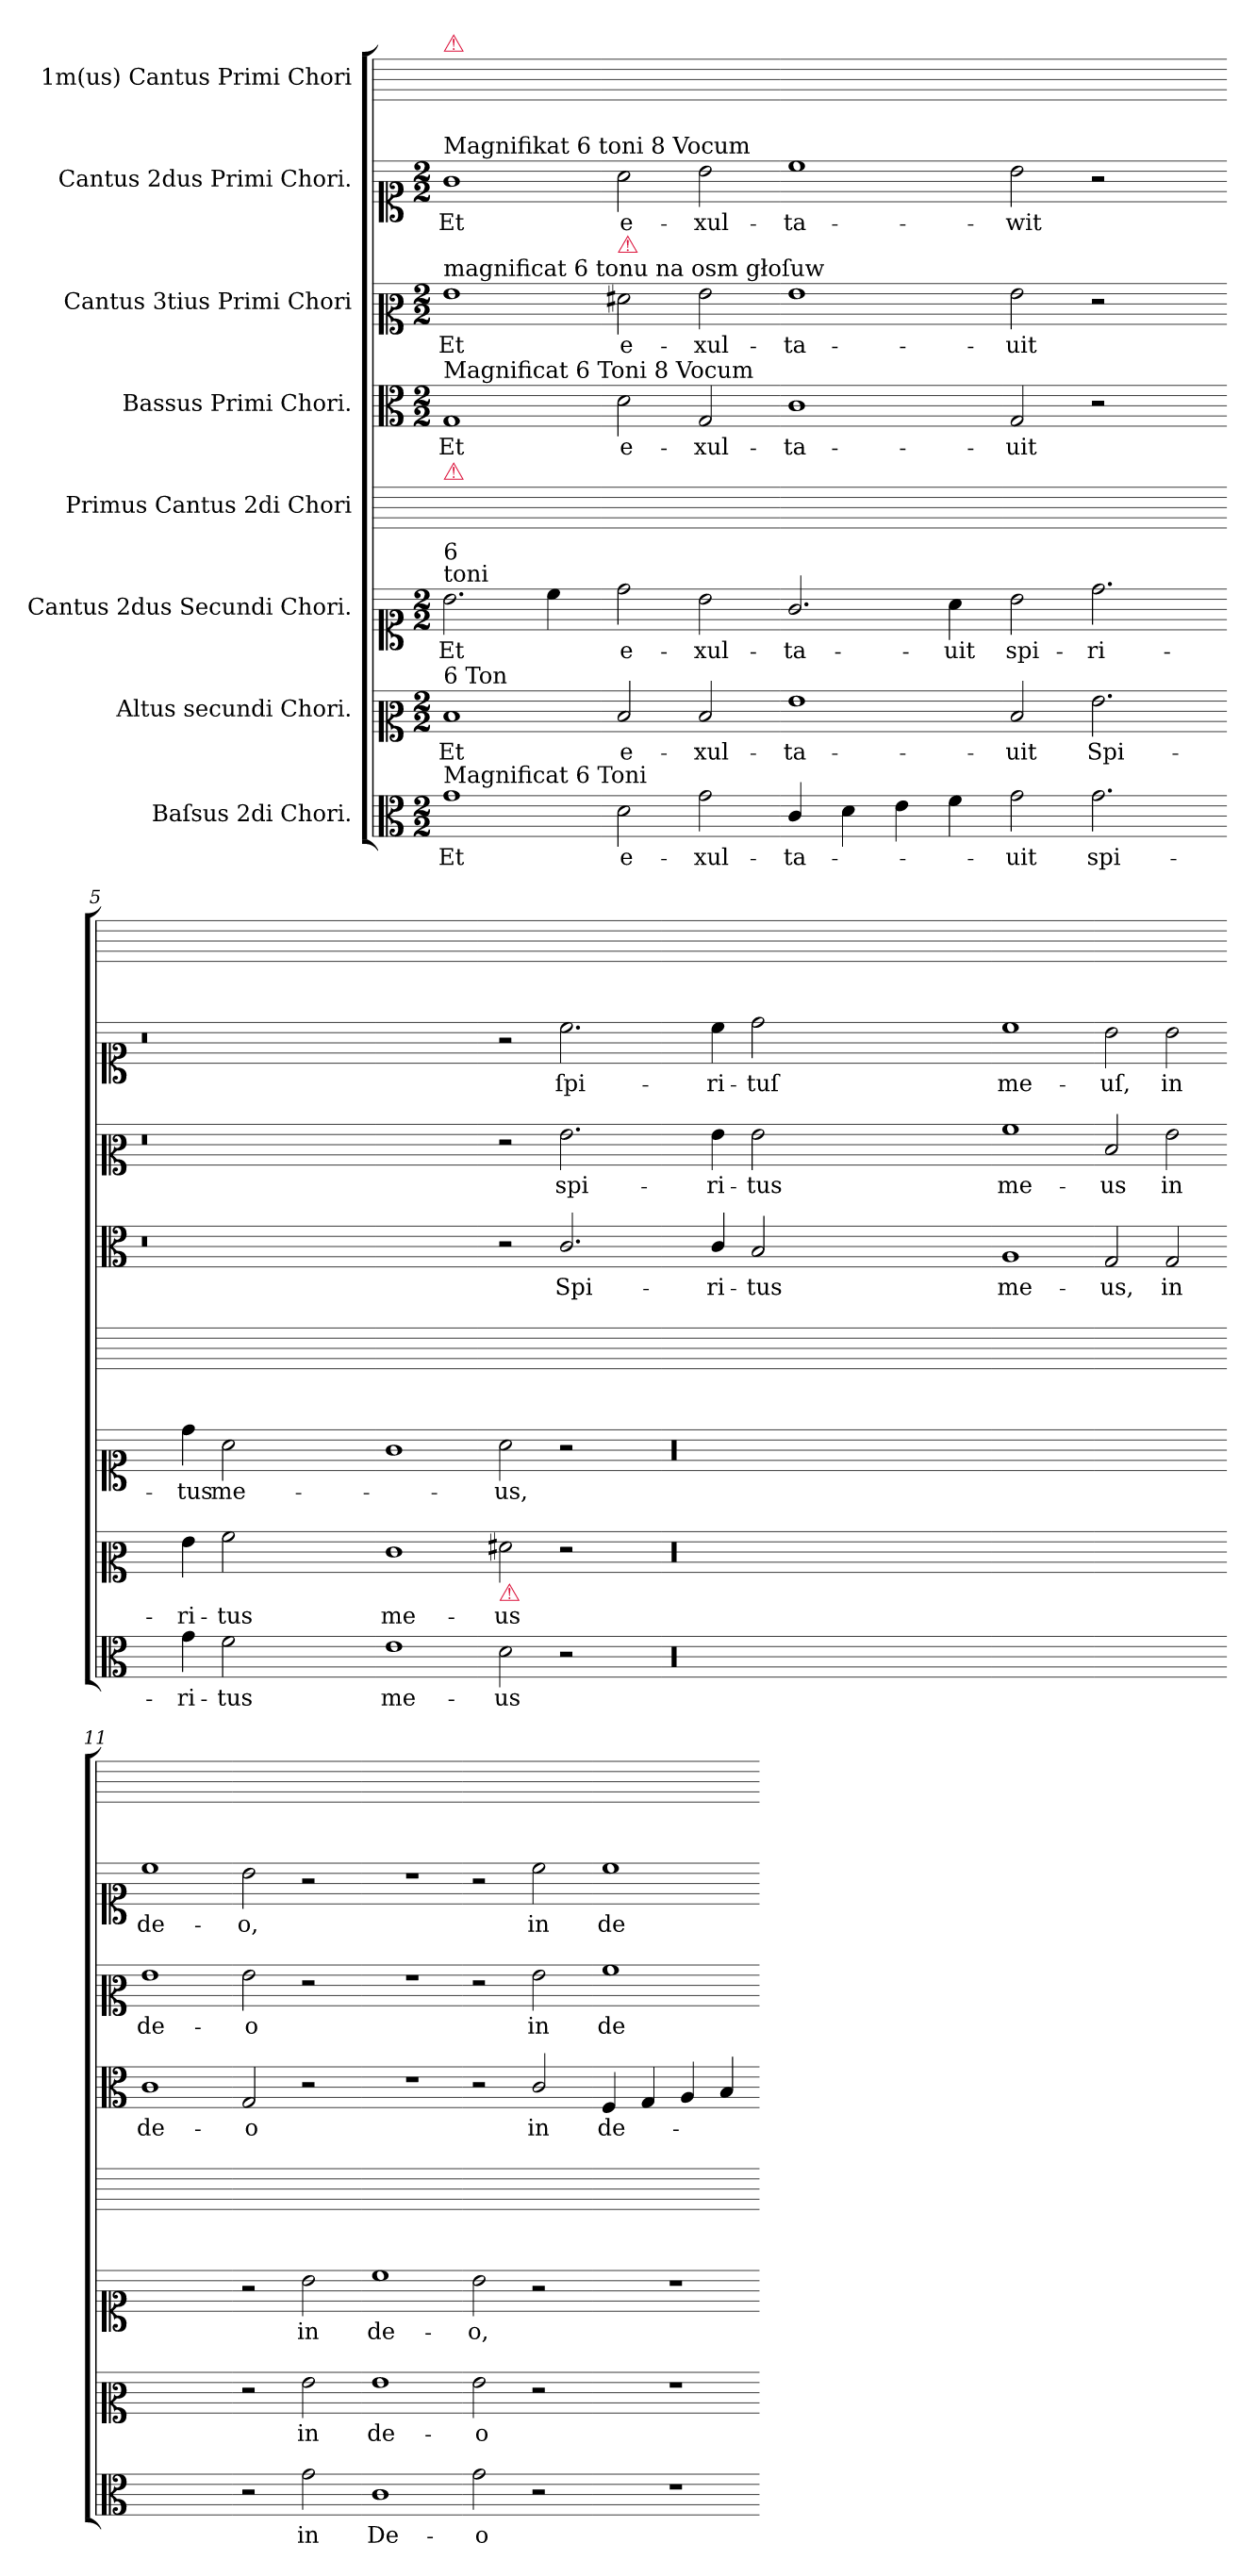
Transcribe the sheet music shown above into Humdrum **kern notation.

**kern	**text	**kern	**text	**kern	**text	**kern	**kern	**text	**kern	**text	**kern	**text	**kern
*part8	*part8	*part7	*part7	*part6	*part6	*part5	*part4	*part4	*part3	*part3	*part2	*part2	*part1
*staff8	*staff8	*staff7	*staff7	*staff6	*staff6	*staff5	*staff4	*staff4	*staff3	*staff3	*staff2	*staff2	*staff1
*I"Baſsus 2di Chori.	*	*I"Altus secundi Chori.	*	*I"Cantus 2dus Secundi Chori.	*	*I"Primus Cantus 2di Chori	*I"Bassus Primi Chori.	*	*I"Cantus 3tius Primi Chori	*	*I"Cantus 2dus Primi Chori.	*	*I"1m(us) Cantus Primi Chori
*clefC3	*	*clefC2	*	*clefC1	*	*	*clefC3	*	*clefC2	*	*clefC1	*	*
*k[]	*	*k[]	*	*k[]	*	*k[]	*k[]	*	*k[]	*	*k[]	*	*k[]
*C:	*	*C:	*	*C:	*	*C:	*C:	*	*C:	*	*C:	*	*C:
*M2/2	*	*M2/2	*	*M2/2	*	*	*M2/2	*	*M2/2	*	*M2/2	*	*
=1	=1	=1	=1	=1	=1	=1	=1	=1	=1	=1	=1	=1	=1
!	!	!	!	!	!	!	!	!	!	!	!	!	!LO:TX:a:color=crimson:t=⚠
!	!	!	!	!	!	!	!	!	!	!	!LO:TX:a:t=Magnifikat 6 toni 8 Vocum	!	!
!	!	!	!	!	!	!	!	!	!LO:TX:a:t=magnificat 6 tonu na osm głoſuw	!	!	!	!
!	!	!	!	!	!	!	!LO:TX:a:t=Magnificat 6 Toni 8 Vocum	!	!	!	!	!	!
!	!	!	!	!	!	!LO:TX:a:color=crimson:t=⚠	!	!	!	!	!	!	!
!	!	!	!	!LO:TX:a:t=6\ntoni	!	!	!	!	!	!	!	!	!
!	!	!LO:TX:a:t=6 Ton	!	!	!	!	!	!	!	!	!	!	!
!LO:TX:a:t=Magnificat 6 Toni	!	!	!	!	!	!	!	!	!	!	!	!	!
1g	Et	1d	Et	2.b\	Et	1ryy	1G	Et	1g	Et	1g	Et	1ryy
.	.	.	.	4cc\	.	.	.	.	.	.	.	.	.
=2-	=2-	=2-	=2-	=2-	=2-	=2-	=2-	=2-	=2-	=2-	=2-	=2-	=2-
!	!	!	!	!	!	!	!	!	!LO:TX:a:color=crimson:t=⚠	!	!	!	!
2d\	e-	2d/	e-	2dd\	e-	1ryy	2d\	e-	2f#X\	e-	2a\	e-	1ryy
2g\	-xul-	2d/	-xul-	2b\	-xul-	.	2G/	-xul-	2g\	-xul-	2b\	-xul-	.
=3-	=3-	=3-	=3-	=3-	=3-	=3-	=3-	=3-	=3-	=3-	=3-	=3-	=3-
4c/	-ta-	1g	-ta-	2.g/	-ta-	1ryy	1c	-ta-	1g	-ta-	1cc	-ta-	1ryy
4d\	.	.	.	.	.	.	.	.	.	.	.	.	.
4e\	.	.	.	.	.	.	.	.	.	.	.	.	.
4f\	.	.	.	4a\	-uit	.	.	.	.	.	.	.	.
=4-	=4-	=4-	=4-	=4-	=4-	=4-	=4-	=4-	=4-	=4-	=4-	=4-	=4-
2g\	-uit	2d/	-uit	2b\	spi-	1ryy	2G/	-uit	2g\	-uit	2b\	-wit	1ryy
2.g\	spi-	2.g\	Spi-	2.dd\	-ri-	.	2r	.	2r	.	2r	.	.
.	.	.	.	.	.	4ryy	4ryy	.	4ryy	.	4ryy	.	4ryy
=5-	=5-	=5-	=5-	=5-	=5-	=5-	=5-	=5-	=5-	=5-	=5-	=5-	=5-
4ryy	.	4ryy	.	4ryy	.	1ryy	0r	.	0r	.	0r	.	1ryy
4g\	-ri-	4g\	-ri-	4dd\	-tus	.	.	.	.	.	.	.	.
2f\	-tus	2a\	-tus	2a\	me-	.	.	.	.	.	.	.	.
1ryy	.	1ryy	.	1ryy	.	1ryy	.	.	.	.	.	.	1ryy
=6-	=6-	=6-	=6-	=6-	=6-	=6-	=6-	=6-	=6-	=6-	=6-	=6-	=6-
1e	me-	1e	me-	1g	.	1ryy	1ryy	.	1ryy	.	1ryy	.	1ryy
=7-	=7-	=7-	=7-	=7-	=7-	=7-	=7-	=7-	=7-	=7-	=7-	=7-	=7-
!	!	!LO:TX:b:color=crimson:t=⚠	!	!	!	!	!	!	!	!	!	!	!
2d\	-us	2f#X\	-us	2a\	-us,	1ryy	2r	.	2r	.	2r	.	1ryy
2r	.	2r	.	2r	.	.	2.c/	Spi-	2.g\	spi-	2.cc\	ſpi-	.
4ryy	.	4ryy	.	4ryy	.	4ryy	.	.	.	.	.	.	4ryy
=8-	=8-	=8-	=8-	=8-	=8-	=8-	=8-	=8-	=8-	=8-	=8-	=8-	=8-
00r	.	00r	.	00r	.	1ryy	4ryy	.	4ryy	.	4ryy	.	1ryy
.	.	.	.	.	.	.	4c/	-ri-	4g\	-ri-	4cc\	-ri-	.
.	.	.	.	.	.	.	2B/	-tus	2g\	-tus	2dd\	-tuſ	.
.	.	.	.	.	.	0.ryy	0.ryy	.	0.ryy	.	0.ryy	.	0.ryy
=9-	=9-	=9-	=9-	=9-	=9-	=9-	=9-	=9-	=9-	=9-	=9-	=9-	=9-
1ryy	.	1ryy	.	1ryy	.	1ryy	1A	me-	1a	me-	1cc	me-	1ryy
=10-	=10-	=10-	=10-	=10-	=10-	=10-	=10-	=10-	=10-	=10-	=10-	=10-	=10-
1ryy	.	1ryy	.	1ryy	.	1ryy	2G/	-us,	2d/	-us	2b\	-uſ,	1ryy
.	.	.	.	.	.	.	2G/	in	2g\	in	2b\	in	.
=11-	=11-	=11-	=11-	=11-	=11-	=11-	=11-	=11-	=11-	=11-	=11-	=11-	=11-
1ryy	.	1ryy	.	1ryy	.	1ryy	1c	de-	1g	de-	1cc	de-	1ryy
=12-	=12-	=12-	=12-	=12-	=12-	=12-	=12-	=12-	=12-	=12-	=12-	=12-	=12-
2r	.	2r	.	2r	.	1ryy	2G/	-o	2g\	-o	2b\	-o,	1ryy
2g\	in	2g\	in	2b\	in	.	2r	.	2r	.	2r	.	.
=13-	=13-	=13-	=13-	=13-	=13-	=13-	=13-	=13-	=13-	=13-	=13-	=13-	=13-
1c	De-	1g	de-	1cc	de-	1ryy	1r	.	1r	.	1r	.	1ryy
=14-	=14-	=14-	=14-	=14-	=14-	=14-	=14-	=14-	=14-	=14-	=14-	=14-	=14-
2g\	-o	2g\	-o	2b\	-o,	1ryy	2r	.	2r	.	2r	.	1ryy
2r	.	2r	.	2r	.	.	2c/	in	2g\	in	2cc\	in	.
=15-	=15-	=15-	=15-	=15-	=15-	=15-	=15-	=15-	=15-	=15-	=15-	=15-	=15-
1r	.	1r	.	1r	.	1ryy	4F/	de-	1a	de-	1cc	de-	1ryy
.	.	.	.	.	.	.	4G/	.	.	.	.	.	.
.	.	.	.	.	.	.	4A/	.	.	.	.	.	.
.	.	.	.	.	.	.	4B/	.	.	.	.	.	.
=-	=-	=-	=-	=-	=-	=-	=-	=-	=-	=-	=-	=-	=-
*-	*-	*-	*-	*-	*-	*-	*-	*-	*-	*-	*-	*-	*-
